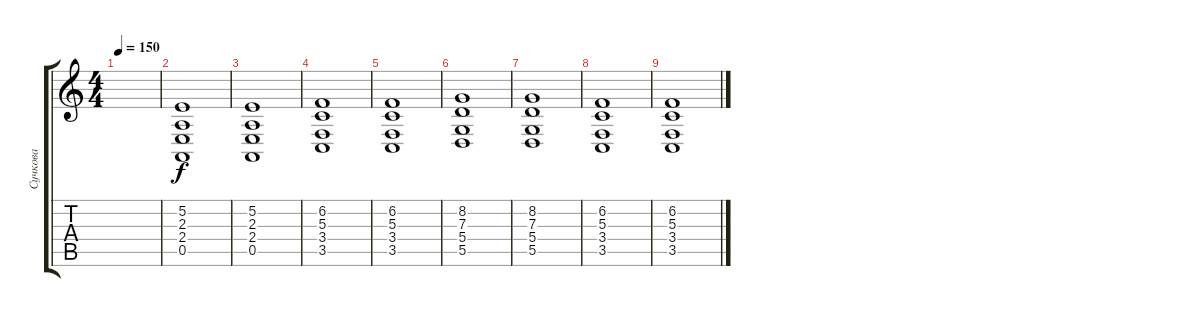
\track ("Сучкова" "Сучкова") {instrument lead5charang}
\staff {score tabs}
\tuning (E4 B3 G3 D3 A2 E2) {hide}
\ts (4 4)
\tempo 150
\clef g2
\ks c
|
(5.2 2.3 2.4 0.5).1 |
(5.2 2.3 2.4 0.5).1 |
(6.2 5.3 3.4 3.5).1 |
(6.2 5.3 3.4 3.5).1 |
(8.2 7.3 5.4 5.5).1 |
(8.2 7.3 5.4 5.5).1 |
(6.2 5.3 3.4 3.5).1 |
(6.2 5.3 3.4 3.5).1
